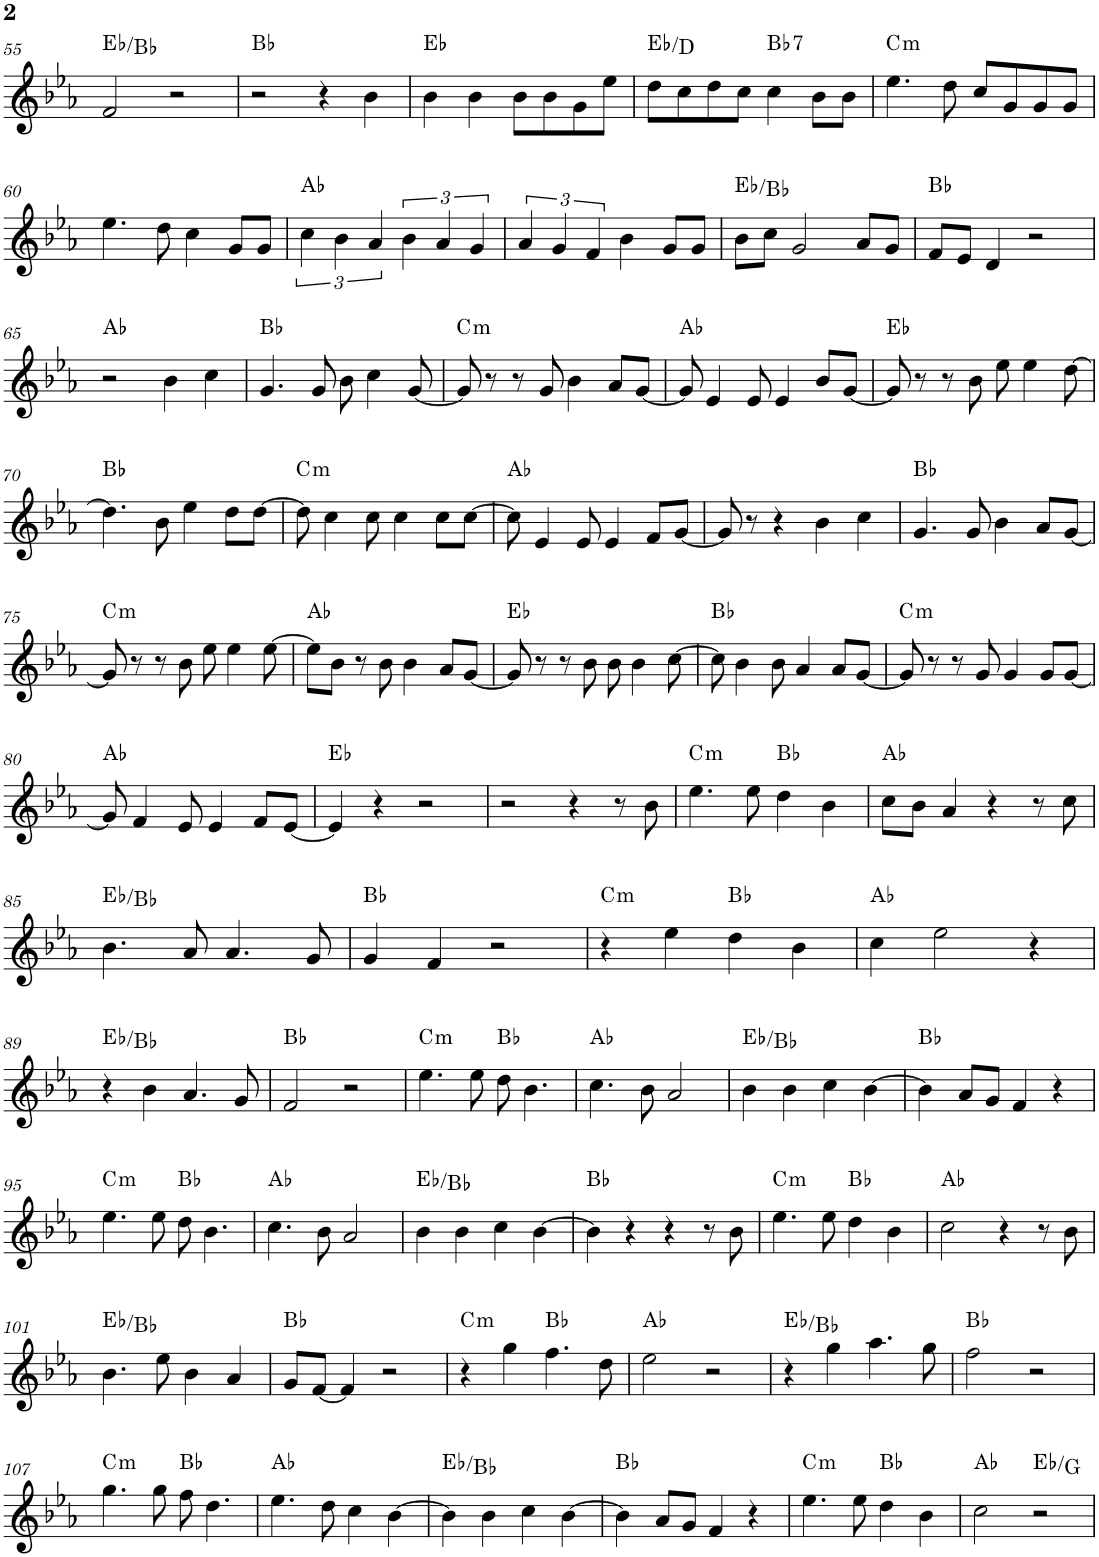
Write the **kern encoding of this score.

**kern	**harte
*part1	*part1
*staff1	*
*I"P1	*
!!LO:PB:g=z
*clefG2	*
*k[b-e-a-]	*
*E-:	*
*M4/4	*
=55	=55
2f/	Eb:maj/5
2r	.
=56	=56
2r	Bb:maj
4r	.
4b-\	.
=57	=57
4b-\	Eb:maj
4b-\	.
8b-\L	.
8b-\	.
8g\	.
8ee-\J	.
=58	=58
8dd\L	Eb:maj/7
8cc\	.
8dd\	.
8cc\J	.
!	!LO:H:kt=7
4cc\	Bb:7
8b-\L	.
8b-\J	.
=59	=59
!	!LO:H:kt=m
4.ee-\	C:min
8dd\	.
8cc/L	.
8g/	.
8g/	.
8g/J	.
!!LO:LB:g=z
=60	=60
4.ee-\	.
8dd\	.
4cc\	.
8g/L	.
8g/J	.
=61	=61
6cc\	Ab:maj
6b-\	.
6a-/	.
6b-\	.
6a-/	.
6g/	.
=62	=62
6a-/	.
6g/	.
6f/	.
4b-\	.
8g/L	.
8g/J	.
=63	=63
8b-\L	Eb:maj/5
8cc\J	.
2g/	.
8a-/L	.
8g/J	.
=64	=64
8f/L	Bb:maj
8e-/J	.
4d/	.
2r	.
!!LO:LB:g=z
=65	=65
2r	Ab:maj
4b-\	.
4cc\	.
=66	=66
4.g/	Bb:maj
8g/	.
8b-\	.
4cc\	.
[8g/	.
=67	=67
!	!LO:H:kt=m
8g/]	C:min
8r	.
8r	.
8g/	.
4b-\	.
8a-/L	.
[8g/J	.
=68	=68
8g/]	Ab:maj
4e-/	.
8e-/	.
4e-/	.
8b-/L	.
[8g/J	.
=69	=69
8g/]	Eb:maj
8r	.
8r	.
8b-\	.
8ee-\	.
4ee-\	.
[8dd\	.
!!LO:LB:g=z
=70	=70
4.dd\]	Bb:maj
8b-\	.
4ee-\	.
8dd\L	.
[8dd\J	.
=71	=71
!	!LO:H:kt=m
8dd\]	C:min
4cc\	.
8cc\	.
4cc\	.
8cc\L	.
[8cc\J	.
=72	=72
8cc\]	Ab:maj
4e-/	.
8e-/	.
4e-/	.
8f/L	.
[8g/J	.
=73	=73
8g/]	.
8r	.
4r	.
4b-\	.
4cc\	.
=74	=74
4.g/	Bb:maj
8g/	.
4b-\	.
8a-/L	.
[8g/J	.
!!LO:LB:g=z
=75	=75
!	!LO:H:kt=m
8g/]	C:min
8r	.
8r	.
8b-\	.
8ee-\	.
4ee-\	.
[8ee-\	.
=76	=76
8ee-\L]	Ab:maj
8b-\J	.
8r	.
8b-\	.
4b-\	.
8a-/L	.
[8g/J	.
=77	=77
8g/]	Eb:maj
8r	.
8r	.
8b-\	.
8b-\	.
4b-\	.
[8cc\	.
=78	=78
8cc\]	Bb:maj
4b-\	.
8b-\	.
4a-/	.
8a-/L	.
[8g/J	.
=79	=79
!	!LO:H:kt=m
8g/]	C:min
8r	.
8r	.
8g/	.
4g/	.
8g/L	.
[8g/J	.
!!LO:LB:g=z
=80	=80
8g/]	Ab:maj
4f/	.
8e-/	.
4e-/	.
8f/L	.
[8e-/J	.
=81	=81
4e-/]	Eb:maj
4r	.
2r	.
=82	=82
2r	.
4r	.
8r	.
8b-\	.
=83	=83
!	!LO:H:kt=m
4.ee-\	C:min
8ee-\	.
4dd\	Bb:maj
4b-\	.
=84	=84
8cc\L	Ab:maj
8b-\J	.
4a-/	.
4r	.
8r	.
8cc\	.
!!LO:LB:g=z
=85	=85
4.b-\	Eb:maj/5
8a-/	.
4.a-/	.
8g/	.
=86	=86
4g/	Bb:maj
4f/	.
2r	.
=87	=87
!	!LO:H:kt=m
4r	C:min
4ee-\	.
4dd\	Bb:maj
4b-\	.
=88	=88
4cc\	Ab:maj
2ee-\	.
4r	.
!!LO:LB:g=z
=89	=89
4r	Eb:maj/5
4b-\	.
4.a-/	.
8g/	.
=90	=90
2f/	Bb:maj
2r	.
=91	=91
!	!LO:H:kt=m
4.ee-\	C:min
8ee-\	.
8dd\	Bb:maj
4.b-\	.
=92	=92
4.cc\	Ab:maj
8b-\	.
2a-/	.
=93	=93
4b-\	Eb:maj/5
4b-\	.
4cc\	.
[4b-\	.
=94	=94
4b-\]	Bb:maj
8a-/L	.
8g/J	.
4f/	.
4r	.
!!LO:LB:g=z
=95	=95
!	!LO:H:kt=m
4.ee-\	C:min
8ee-\	.
8dd\	Bb:maj
4.b-\	.
=96	=96
4.cc\	Ab:maj
8b-\	.
2a-/	.
=97	=97
4b-\	Eb:maj/5
4b-\	.
4cc\	.
[4b-\	.
=98	=98
4b-\]	Bb:maj
4r	.
4r	.
8r	.
8b-\	.
=99	=99
!	!LO:H:kt=m
4.ee-\	C:min
8ee-\	.
4dd\	Bb:maj
4b-\	.
=100	=100
2cc\	Ab:maj
4r	.
8r	.
8b-\	.
!!LO:LB:g=z
=101	=101
4.b-\	Eb:maj/5
8ee-\	.
4b-\	.
4a-/	.
=102	=102
8g/L	Bb:maj
[8f/J	.
4f/]	.
2r	.
=103	=103
!	!LO:H:kt=m
4r	C:min
4gg\	.
4.ff\	Bb:maj
8dd\	.
=104	=104
2ee-\	Ab:maj
2r	.
=105	=105
4r	Eb:maj/5
4gg\	.
4.aa-\	.
8gg\	.
=106	=106
2ff\	Bb:maj
2r	.
!!LO:LB:g=z
=107	=107
!	!LO:H:kt=m
4.gg\	C:min
8gg\	.
8ff\	Bb:maj
4.dd\	.
=108	=108
4.ee-\	Ab:maj
8dd\	.
4cc\	.
[4b-\	.
=109	=109
4b-\]	Eb:maj/5
4b-\	.
4cc\	.
[4b-\	.
=110	=110
4b-\]	Bb:maj
8a-/L	.
8g/J	.
4f/	.
4r	.
=111	=111
!	!LO:H:kt=m
4.ee-\	C:min
8ee-\	.
4dd\	Bb:maj
4b-\	.
=112	=112
2cc\	Ab:maj
2r	Eb:maj/3
=	=
*-	*-
